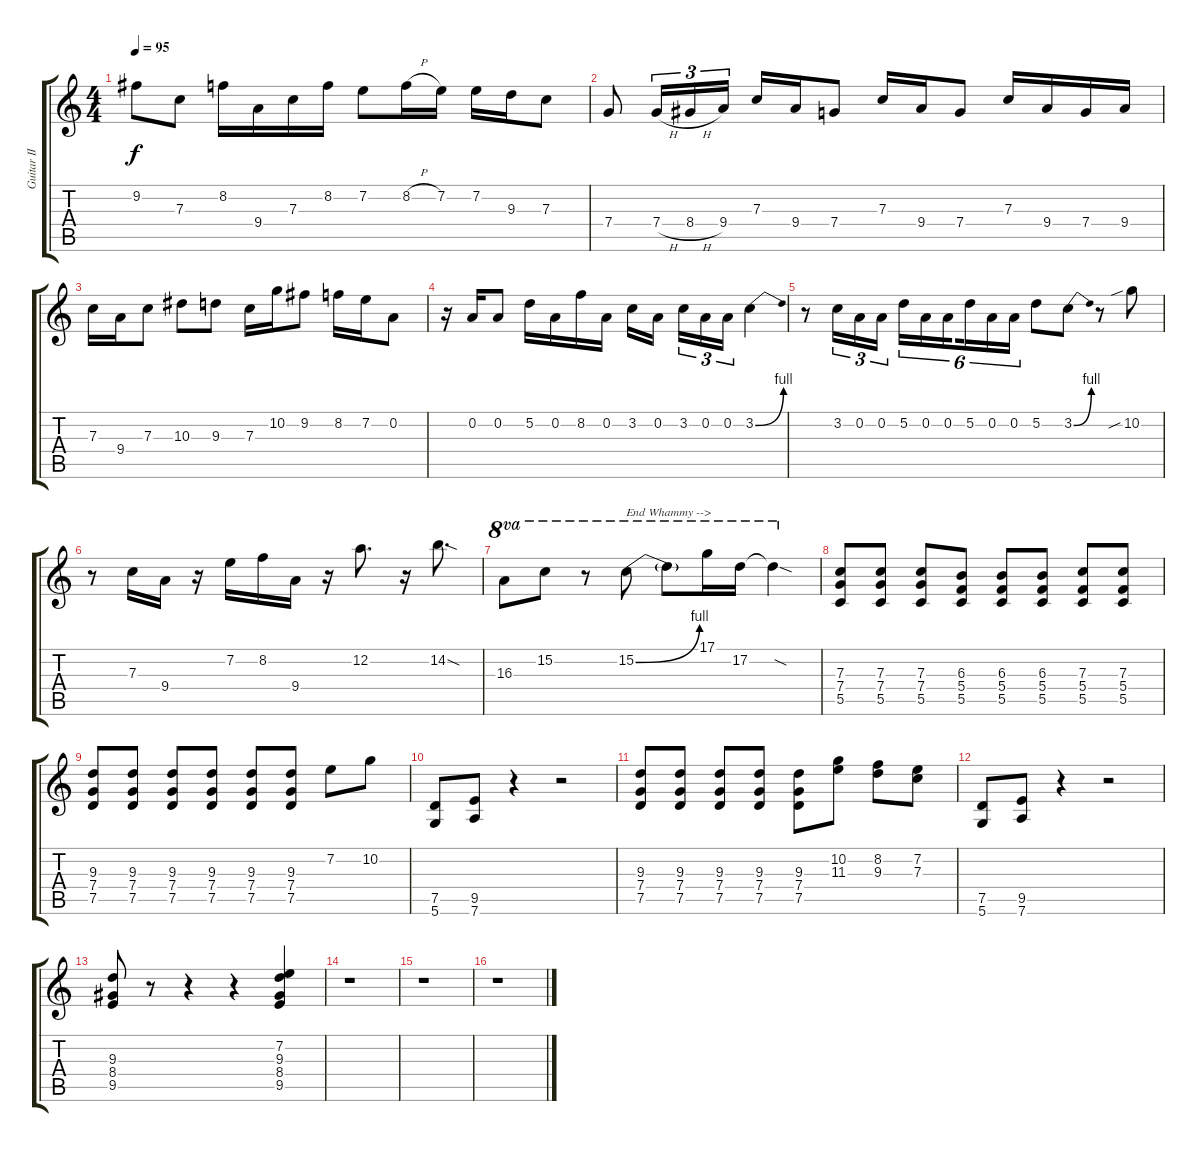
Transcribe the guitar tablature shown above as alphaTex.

\track ("Guitar II" "Guitar II") {instrument acousticguitarsteel}
\staff {score tabs}
\tuning (D4 A3 F3 C3 G2 D2) {hide}
\ts (4 4)
\tempo 95
\clef g2
\ks c
9.2.8{dy f} 7.3.8 8.2.16 9.4.16 7.3.16 8.2.16 7.2.8 8.2{h}.16 7.2.16 7.2.16 9.3.16 7.3.8 |
7.4.8 7.4{h}.16{tu (3 2)} 8.4{h}.16{tu (3 2)} 9.4.16{tu (3 2)} 7.3.16 9.4.16 7.4.8 7.3.16 9.4.16 7.4.8 7.3.16 9.4.16 7.4.16 9.4.16 |
7.3.16 9.4.16 7.3.8 10.3.8 9.3.8 7.3.16 10.2.16 9.2.8 8.2.16 7.2.16 0.2.8 |
r.16 0.2.16 0.2.8 5.2.16 0.2.16 8.2.16 0.2.16 3.2.16 0.2.16{beam splitsecondary} 3.2.16{tu (3 2)} 0.2.16{tu (3 2)} 0.2.16{tu (3 2)} 3.2{be (bend 0 0 60 4)}.4 |
r.8 3.2.16{tu (3 2)} 0.2.16{tu (3 2)} 0.2.16{tu (3 2)} 5.2.16{tu (6 4)} 0.2.16{tu (6 4)} 0.2.16{tu (6 4) beam splitsecondary} 5.2.16{tu (6 4)} 0.2.16{tu (6 4)} 0.2.16{tu (6 4)} 5.2.8 3.2{be (bend 0 0 60 4)}.8 r.8 10.2{sib}.8 |
r.8 7.3.16 9.4.16 r.16 7.2.16 8.2.16 9.4.16 r.16 12.2.8{d} r.16 14.2{sod}.8{d} |
16.3.8{ot 8va} 15.2.8{ot 8va} r.8{ot 8va} 15.2{be (bend 0 0 60 4)}.8{ot 8va txt "End Whammy -->"} 15.2{t}.8{ot 8va} 17.1.16{ot 8va} 17.2.16{ot 8va} 17.2{sod t}.4{ot 8va} |
(7.3 7.4 5.5).8 (7.3 7.4 5.5).8 (7.3 7.4 5.5).8 (6.3 5.4 5.5).8 (6.3 5.4 5.5).8 (6.3 5.4 5.5).8 (7.3 5.4 5.5).8 (7.3 5.4 5.5).8 |
(9.3 7.4 7.5).8 (9.3 7.4 7.5).8 (9.3 7.4 7.5).8 (9.3 7.4 7.5).8 (9.3 7.4 7.5).8 (9.3 7.4 7.5).8 7.2.8 10.2.8 |
(7.5 5.6).8 (9.5 7.6).8 r.4 r.2 |
(9.3 7.4 7.5).8 (9.3 7.4 7.5).8 (9.3 7.4 7.5).8 (9.3 7.4 7.5).8 (9.3 7.4 7.5).8 (10.2 11.3).8 (8.2 9.3).8 (7.2 7.3).8 |
(7.5 5.6).8 (9.5 7.6).8 r.4 r.2 |
(9.3 8.4 9.5).8 r.8 r.4 r.4 (7.2 9.3 8.4 9.5).4 |
r.1 |
r.1 |
r.1
